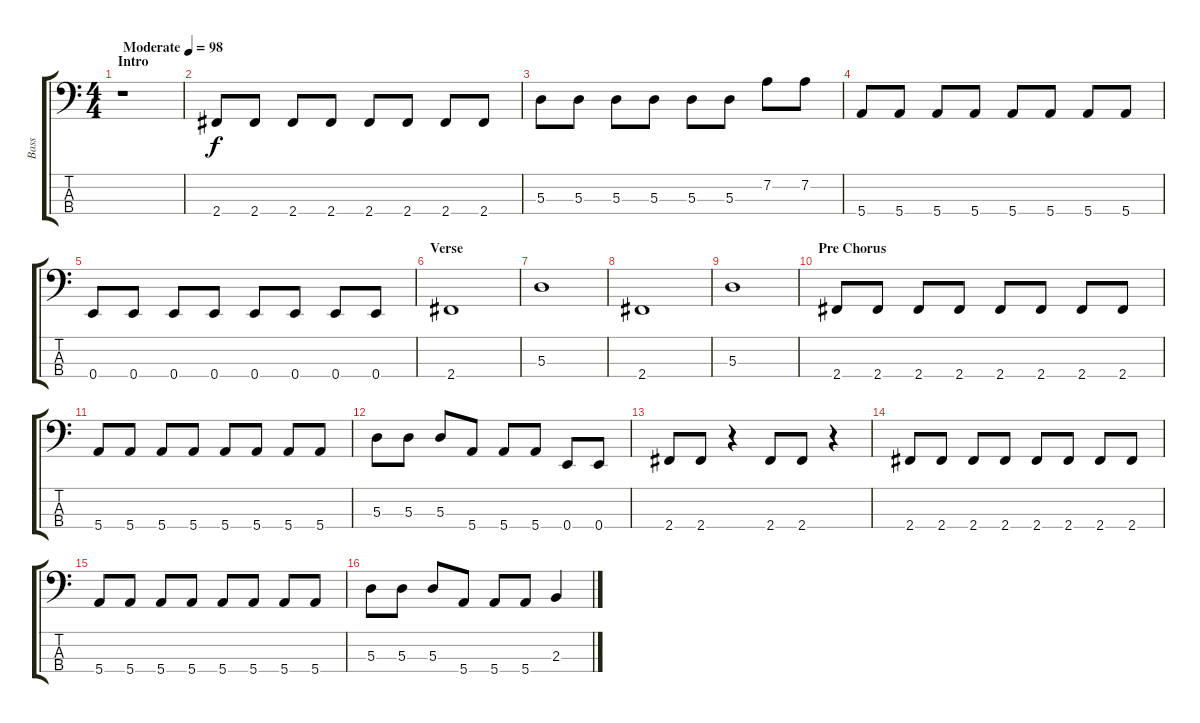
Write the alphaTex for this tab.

\track ("Bass" "Bass") {instrument electricbassfinger}
\staff {score tabs}
\tuning (G2 D2 A1 E1) {hide}
\ts (4 4)
\section ("" "Intro")
\tempo (98 "Moderate")
\clef f4
\ks c
r.1{dy f instrument electricbassfinger} |
2.4.8 2.4.8 2.4.8 2.4.8 2.4.8 2.4.8 2.4.8 2.4.8 |
5.3.8 5.3.8 5.3.8 5.3.8 5.3.8 5.3.8 7.2.8 7.2.8 |
5.4.8 5.4.8 5.4.8 5.4.8 5.4.8 5.4.8 5.4.8 5.4.8 |
0.4.8 0.4.8 0.4.8 0.4.8 0.4.8 0.4.8 0.4.8 0.4.8 |
\section ("" "Verse")
2.4.1 |
5.3.1 |
2.4.1 |
5.3.1 |
\section ("" "Pre Chorus")
2.4.8 2.4.8 2.4.8 2.4.8 2.4.8 2.4.8 2.4.8 2.4.8 |
5.4.8 5.4.8 5.4.8 5.4.8 5.4.8 5.4.8 5.4.8 5.4.8 |
5.3.8 5.3.8 5.3.8 5.4.8 5.4.8 5.4.8 0.4.8 0.4.8 |
2.4.8 2.4.8 r.4 2.4.8 2.4.8 r.4 |
2.4.8 2.4.8 2.4.8 2.4.8 2.4.8 2.4.8 2.4.8 2.4.8 |
5.4.8 5.4.8 5.4.8 5.4.8 5.4.8 5.4.8 5.4.8 5.4.8 |
5.3.8 5.3.8 5.3.8 5.4.8 5.4.8 5.4.8 2.3.4
